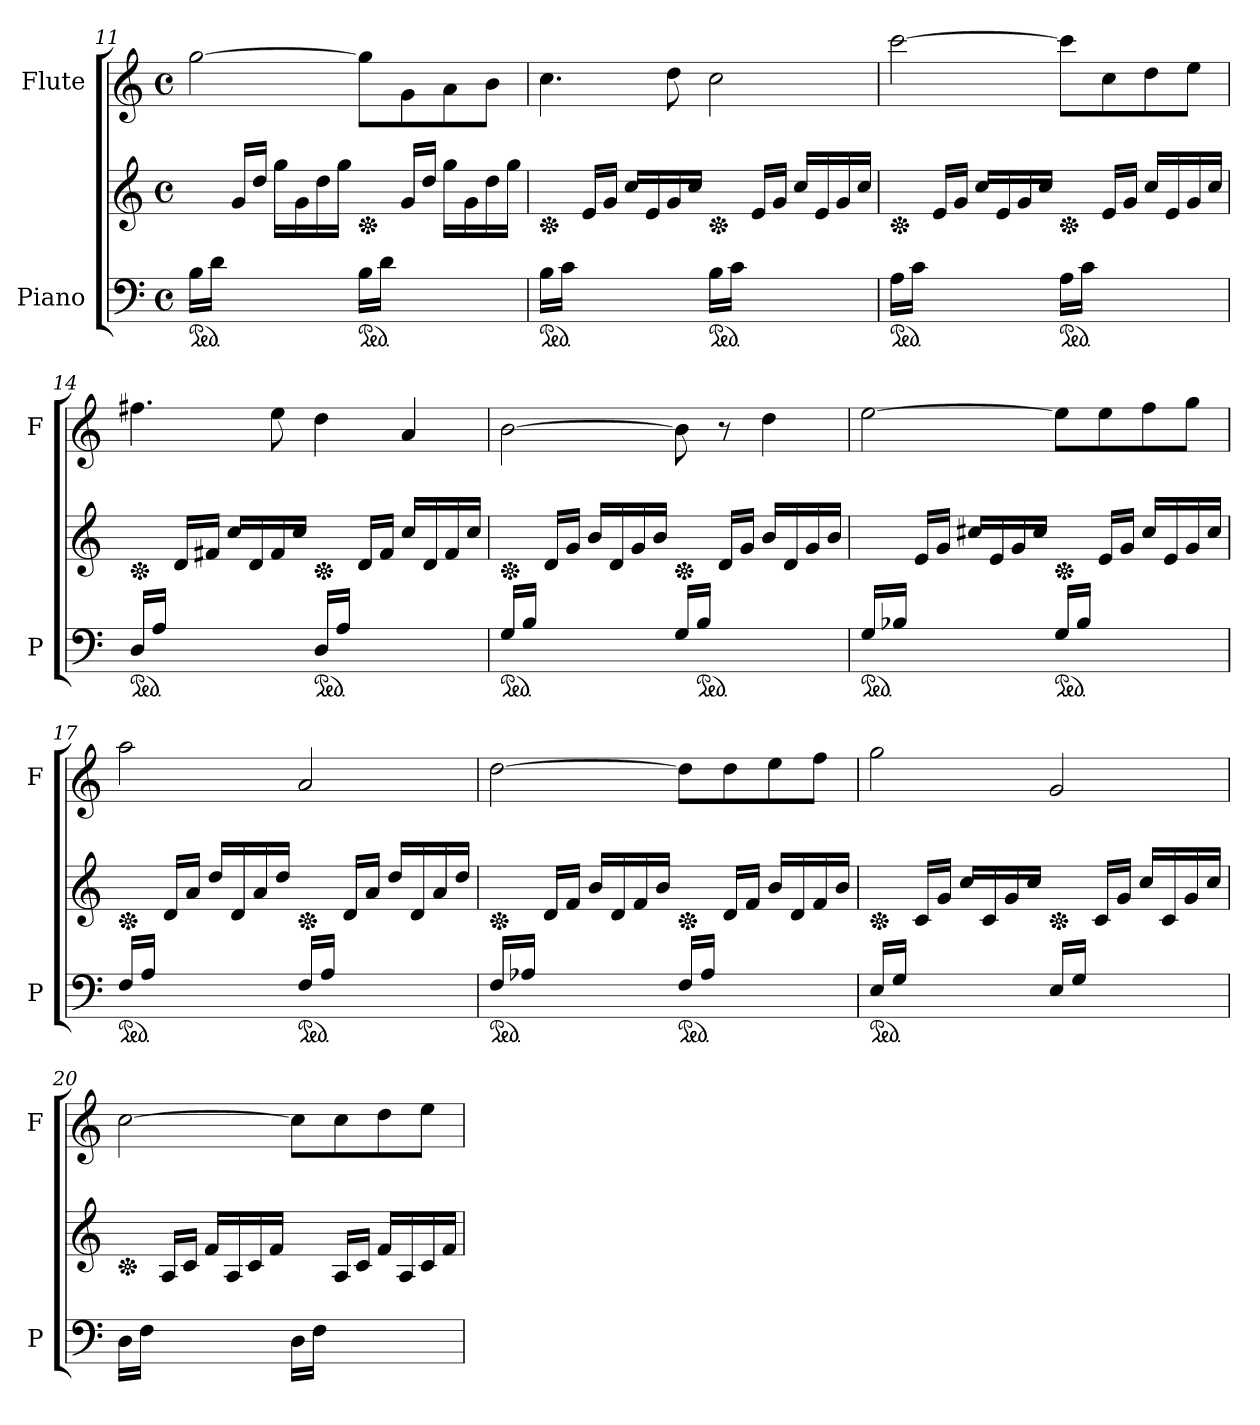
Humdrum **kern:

**kern	**kern	**kern
*part2	*part2	*part1
*staff3	*staff2	*staff1
*I"Piano	*	*I"Flute
*I'P	*	*I'F
*clefF4	*clefG2	*clefG2
*k[]	*k[]	*k[]
*M4/4	*M4/4	*M4/4
*met(c)	*met(c)	*met(c)
*ped	*	*
=11	=11	=11
*^	*^	*
8ryy	16B\LL	1ryy	8ryy	[2gg\
.	16d\JJ	.	.	.
4.ryy	8ryy	.	16g/LL	.
.	.	.	16dd/JJ	.
.	4ryy	.	16gg\LL	.
.	.	.	16g\	.
.	.	.	16dd\	.
.	.	.	16gg\JJ	.
*ped	*	*	*	*
*	*	*Xped	*	*
8ryy	16B\LL	.	8ryy	8gg\L]
.	16d\JJ	.	.	.
4.ryy	8ryy	.	16g/LL	8g\
.	.	.	16dd/JJ	.
.	4ryy	.	16gg\LL	8a\
.	.	.	16g\	.
.	.	.	16dd\	8b\J
.	.	.	16gg\JJ	.
!!LO:PB:g=z
=12	=12	=12	=12	=12
*ped	*	*	*	*
*	*	*Xped	*	*
8ryy	16B\LL	1ryy	8ryy	4.cc\
.	16c\JJ	.	.	.
4.ryy	8ryy	.	16e/LL	.
.	.	.	16g/JJ	.
.	4ryy	.	16cc/LL	.
.	.	.	16e/	.
.	.	.	16g/	8dd\
.	.	.	16cc/JJ	.
*ped	*	*	*	*
*	*	*Xped	*	*
8ryy	16B\LL	.	8ryy	2cc\
.	16c\JJ	.	.	.
4.ryy	8ryy	.	16e/LL	.
.	.	.	16g/JJ	.
.	4ryy	.	16cc/LL	.
.	.	.	16e/	.
.	.	.	16g/	.
.	.	.	16cc/JJ	.
=13	=13	=13	=13	=13
*ped	*	*	*	*
*	*	*Xped	*	*
8ryy	16A\LL	1ryy	8ryy	[2ccc\
.	16c\JJ	.	.	.
4.ryy	8ryy	.	16e/LL	.
.	.	.	16g/JJ	.
.	4ryy	.	16cc/LL	.
.	.	.	16e/	.
.	.	.	16g/	.
.	.	.	16cc/JJ	.
*ped	*	*	*	*
*	*	*Xped	*	*
8ryy	16A\LL	.	8ryy	8ccc\L]
.	16c\JJ	.	.	.
4.ryy	8ryy	.	16e/LL	8cc\
.	.	.	16g/JJ	.
.	4ryy	.	16cc/LL	8dd\
.	.	.	16e/	.
.	.	.	16g/	8ee\J
.	.	.	16cc/JJ	.
=14	=14	=14	=14	=14
*ped	*	*	*	*
*	*	*Xped	*	*
8ryy	16D/LL	1ryy	8ryy	4.ff#X\
.	16A/JJ	.	.	.
4.ryy	8ryy	.	16d/LL	.
.	.	.	16f#X/JJ	.
.	4ryy	.	16cc/LL	.
.	.	.	16d/	.
.	.	.	16f#/	8ee\
.	.	.	16cc/JJ	.
*ped	*	*	*	*
*	*	*Xped	*	*
8ryy	16D/LL	.	8ryy	4dd\
.	16A/JJ	.	.	.
4.ryy	8ryy	.	16d/LL	.
.	.	.	16f#/JJ	.
.	4ryy	.	16cc/LL	4a/
.	.	.	16d/	.
.	.	.	16f#/	.
.	.	.	16cc/JJ	.
!!LO:LB:g=z
=15	=15	=15	=15	=15
*ped	*	*	*	*
*	*	*Xped	*	*
8ryy	16G/LL	1ryy	8ryy	[2b\
.	16B/JJ	.	.	.
4.ryy	8ryy	.	16d/LL	.
.	.	.	16g/JJ	.
.	4ryy	.	16b/LL	.
.	.	.	16d/	.
.	.	.	16g/	.
.	.	.	16b/JJ	.
*	*	*Xped	*	*
8ryy	16G/LL	.	8ryy	8b\]
*ped	*	*	*	*
.	16B/JJ	.	.	.
4.ryy	8ryy	.	16d/LL	8r
.	.	.	16g/JJ	.
.	4ryy	.	16b/LL	4dd\
.	.	.	16d/	.
.	.	.	16g/	.
.	.	.	16b/JJ	.
=16	=16	=16	=16	=16
*ped	*	*	*	*
8ryy	16G/LL	1ryy	8ryy	[2ee\
.	16B-X/JJ	.	.	.
4.ryy	8ryy	.	16e/LL	.
.	.	.	16g/JJ	.
.	4ryy	.	16cc#X/LL	.
.	.	.	16e/	.
.	.	.	16g/	.
.	.	.	16cc#/JJ	.
*ped	*	*	*	*
*	*	*Xped	*	*
8ryy	16G/LL	.	8ryy	8ee\L]
.	16B-/JJ	.	.	.
4.ryy	8ryy	.	16e/LL	8ee\
.	.	.	16g/JJ	.
.	4ryy	.	16cc#/LL	8ff\
.	.	.	16e/	.
.	.	.	16g/	8gg\J
.	.	.	16cc#/JJ	.
=17	=17	=17	=17	=17
*ped	*	*	*	*
*	*	*Xped	*	*
8ryy	16F/LL	1ryy	8ryy	2aa\
.	16A/JJ	.	.	.
4.ryy	8ryy	.	16d/LL	.
.	.	.	16a/JJ	.
.	4ryy	.	16dd/LL	.
.	.	.	16d/	.
.	.	.	16a/	.
.	.	.	16dd/JJ	.
*ped	*	*	*	*
*	*	*Xped	*	*
8ryy	16F/LL	.	8ryy	2a/
.	16A/JJ	.	.	.
4.ryy	8ryy	.	16d/LL	.
.	.	.	16a/JJ	.
.	4ryy	.	16dd/LL	.
.	.	.	16d/	.
.	.	.	16a/	.
.	.	.	16dd/JJ	.
!!LO:LB:g=z
=18	=18	=18	=18	=18
*ped	*	*	*	*
*	*	*Xped	*	*
8ryy	16F/LL	1ryy	8ryy	[2dd\
.	16A-X/JJ	.	.	.
4.ryy	8ryy	.	16d/LL	.
.	.	.	16f/JJ	.
.	4ryy	.	16b/LL	.
.	.	.	16d/	.
.	.	.	16f/	.
.	.	.	16b/JJ	.
*ped	*	*	*	*
*	*	*Xped	*	*
8ryy	16F/LL	.	8ryy	8dd\L]
.	16A-/JJ	.	.	.
4.ryy	8ryy	.	16d/LL	8dd\
.	.	.	16f/JJ	.
.	4ryy	.	16b/LL	8ee\
.	.	.	16d/	.
.	.	.	16f/	8ff\J
.	.	.	16b/JJ	.
=19	=19	=19	=19	=19
*ped	*	*	*	*
*	*	*Xped	*	*
8ryy	16E/LL	1ryy	8ryy	2gg\
.	16G/JJ	.	.	.
4.ryy	8ryy	.	16c/LL	.
.	.	.	16g/JJ	.
.	4ryy	.	16cc/LL	.
.	.	.	16c/	.
.	.	.	16g/	.
.	.	.	16cc/JJ	.
*	*	*Xped	*	*
8ryy	16E/LL	.	8ryy	2g/
.	16G/JJ	.	.	.
4.ryy	8ryy	.	16c/LL	.
.	.	.	16g/JJ	.
.	4ryy	.	16cc/LL	.
.	.	.	16c/	.
.	.	.	16g/	.
.	.	.	16cc/JJ	.
=20	=20	=20	=20	=20
*	*	*Xped	*	*
1ryy	16D\LL	1ryy	8ryy	[2cc\
.	16F\JJ	.	.	.
.	4.ryy	.	16A/LL	.
.	.	.	16c/JJ	.
.	.	.	16f/LL	.
.	.	.	16A/	.
.	.	.	16c/	.
.	.	.	16f/JJ	.
.	16D\LL	.	8ryy	8cc\L]
.	16F\JJ	.	.	.
.	4.ryy	.	16A/LL	8cc\
.	.	.	16c/JJ	.
.	.	.	16f/LL	8dd\
.	.	.	16A/	.
.	.	.	16c/	8ee\J
.	.	.	16f/JJ	.
*v	*v	*	*	*
*	*v	*v	*
=	=	=
*-	*-	*-
